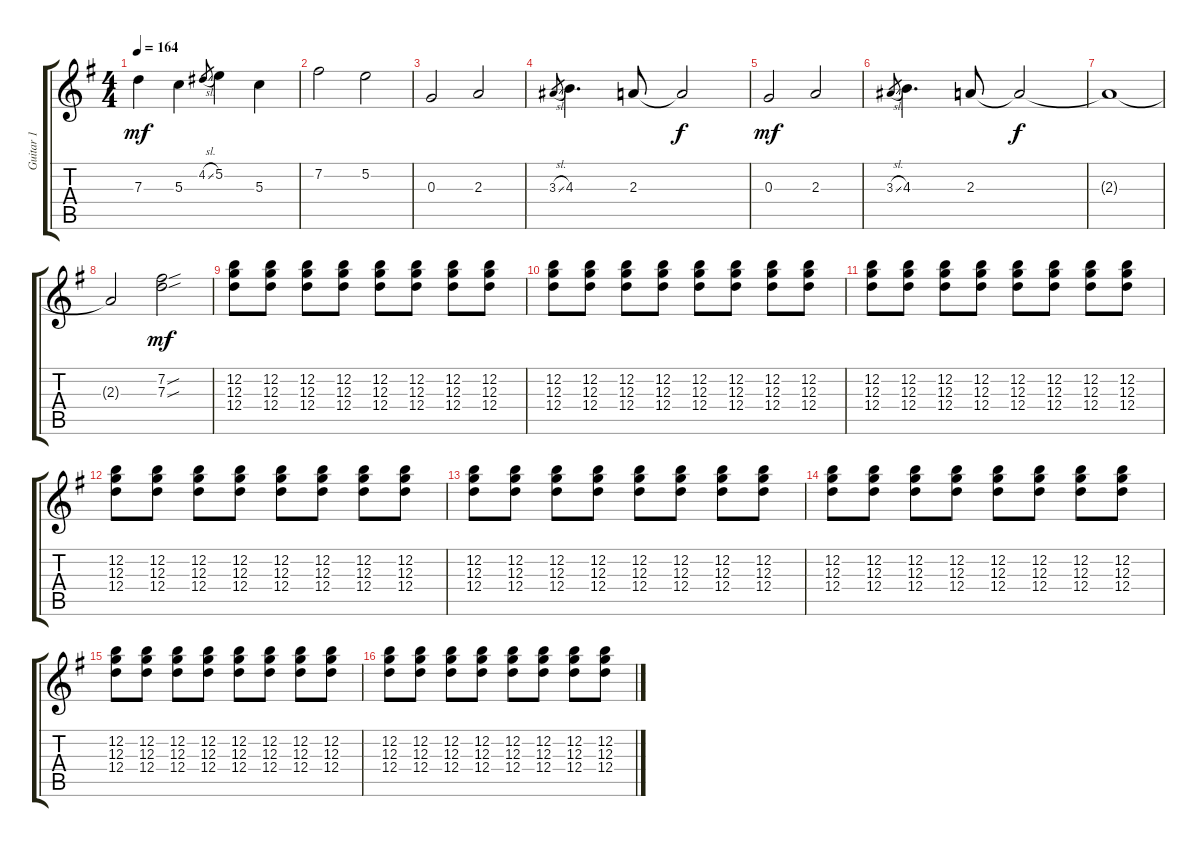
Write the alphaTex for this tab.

\track ("Guitar 1" "Guitar 1") {instrument distortionguitar}
\staff {score tabs}
\tuning (E4 B3 G3 D3 A2 E2) {hide}
\ts (4 4)
\tempo 164
\clef g2
\ks g
7.3.4{dy mf} 5.3.4 4.2{sl}.8{gr} 5.2.4 5.3.4 |
7.2.2 5.2.2 |
0.3.2 2.3.2 |
3.3{sl}.8{gr} 4.3.4{d} 2.3.8 2.3{t}.2{dy f} |
0.3.2{dy mf} 2.3.2 |
3.3{sl}.8{gr} 4.3.4{d} 2.3.8 2.3{t}.2{dy f} |
2.3{t}.1 |
2.3{t}.2 (7.2{sou} 7.3{sou}).2{dy mf} |
(12.2 12.3 12.4).8 (12.2 12.3 12.4).8 (12.2 12.3 12.4).8 (12.2 12.3 12.4).8 (12.2 12.3 12.4).8 (12.2 12.3 12.4).8 (12.2 12.3 12.4).8 (12.2 12.3 12.4).8 |
(12.2 12.3 12.4).8 (12.2 12.3 12.4).8 (12.2 12.3 12.4).8 (12.2 12.3 12.4).8 (12.2 12.3 12.4).8 (12.2 12.3 12.4).8 (12.2 12.3 12.4).8 (12.2 12.3 12.4).8 |
(12.2 12.3 12.4).8 (12.2 12.3 12.4).8 (12.2 12.3 12.4).8 (12.2 12.3 12.4).8 (12.2 12.3 12.4).8 (12.2 12.3 12.4).8 (12.2 12.3 12.4).8 (12.2 12.3 12.4).8 |
(12.2 12.3 12.4).8 (12.2 12.3 12.4).8 (12.2 12.3 12.4).8 (12.2 12.3 12.4).8 (12.2 12.3 12.4).8 (12.2 12.3 12.4).8 (12.2 12.3 12.4).8 (12.2 12.3 12.4).8 |
(12.2 12.3 12.4).8 (12.2 12.3 12.4).8 (12.2 12.3 12.4).8 (12.2 12.3 12.4).8 (12.2 12.3 12.4).8 (12.2 12.3 12.4).8 (12.2 12.3 12.4).8 (12.2 12.3 12.4).8 |
(12.2 12.3 12.4).8 (12.2 12.3 12.4).8 (12.2 12.3 12.4).8 (12.2 12.3 12.4).8 (12.2 12.3 12.4).8 (12.2 12.3 12.4).8 (12.2 12.3 12.4).8 (12.2 12.3 12.4).8 |
(12.2 12.3 12.4).8 (12.2 12.3 12.4).8 (12.2 12.3 12.4).8 (12.2 12.3 12.4).8 (12.2 12.3 12.4).8 (12.2 12.3 12.4).8 (12.2 12.3 12.4).8 (12.2 12.3 12.4).8 |
(12.2 12.3 12.4).8 (12.2 12.3 12.4).8 (12.2 12.3 12.4).8 (12.2 12.3 12.4).8 (12.2 12.3 12.4).8 (12.2 12.3 12.4).8 (12.2 12.3 12.4).8 (12.2 12.3 12.4).8
